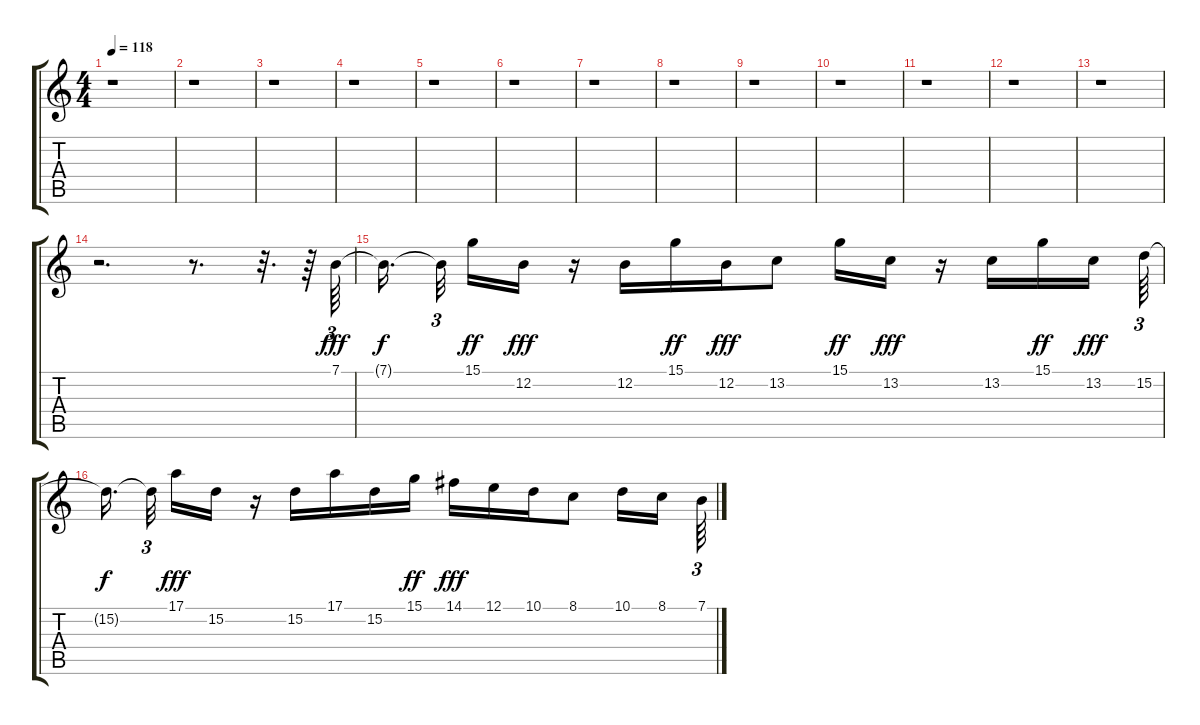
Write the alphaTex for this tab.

\track "" {instrument stringensemble1}
\staff {score tabs}
\tuning (E4 B3 G3 D3 A2 E2) {hide}
\ts (4 4)
\tempo 118
\clef g2
\ks c
r.1{dy f} |
r.1 |
r.1 |
r.1 |
r.1 |
r.1 |
r.1 |
r.1 |
r.1 |
r.1 |
r.1 |
r.1 |
r.1 |
r.2{d} r.8{d} r.32{d} r.64 7.1.64{tu (3 2) dy fff} |
7.1{t}.16{d dy f beam splitsecondary} 7.1{t}.32{tu (3 2) beam splitsecondary} 15.1.16{dy ff} 12.2.16{dy fff} r.16 12.2.16 15.1.16{dy ff} 12.2.16{dy fff} 13.2.8 15.1.16{dy ff} 13.2.16{dy fff} r.16 13.2.16 15.1.16{dy ff} 13.2.16{dy fff beam splitsecondary} 15.2.64{tu (3 2)} |
15.2{t}.16{d dy f beam splitsecondary} 15.2{t}.32{tu (3 2) beam splitsecondary} 17.1.16{dy fff} 15.2.16 r.16 15.2.16 17.1.16 15.2.16 15.1.16{dy ff} 14.1.16{dy fff} 12.1.16 10.1.16 8.1.8 10.1.16 8.1.16{beam splitsecondary} 7.1.64{tu (3 2)}
